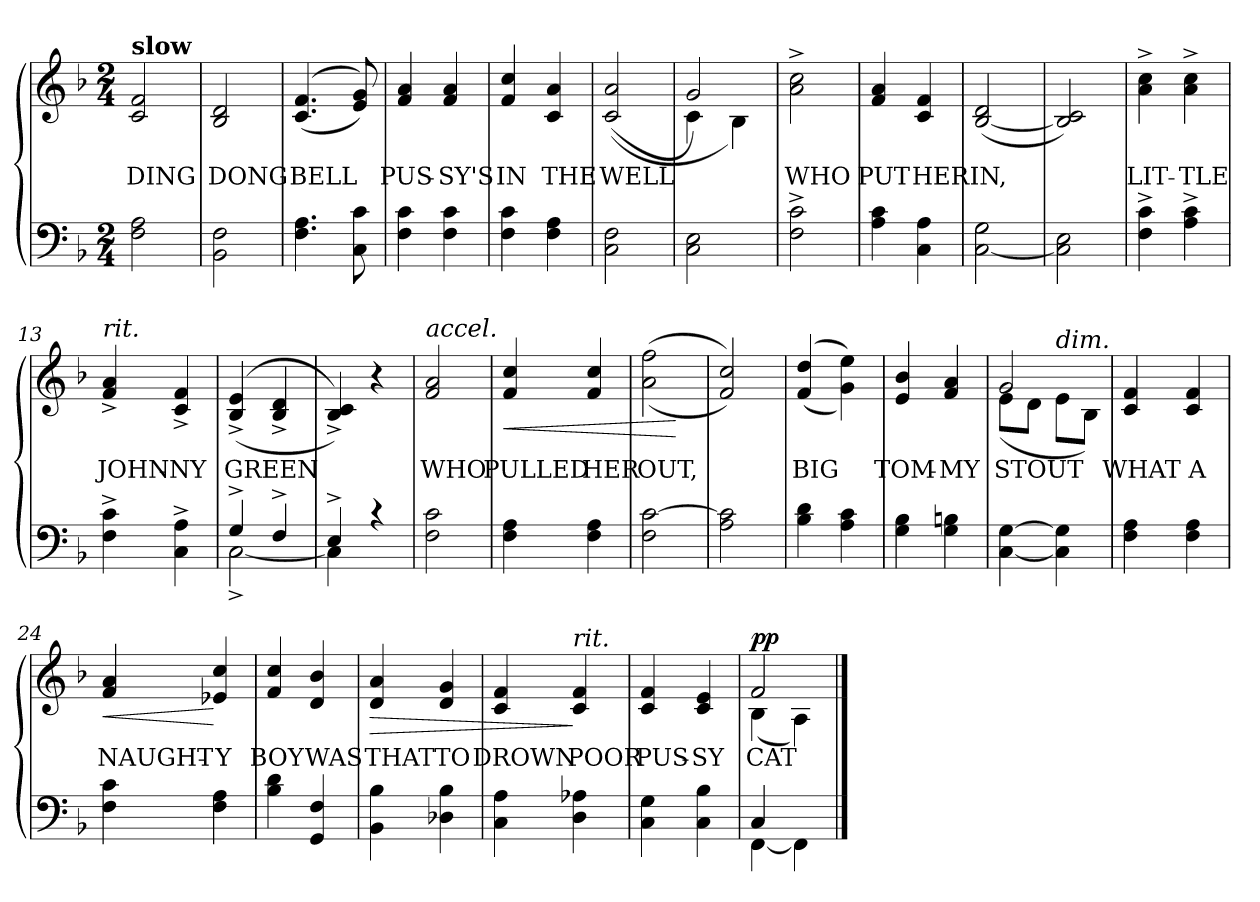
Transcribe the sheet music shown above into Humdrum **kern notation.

**kern	**kern	**text	**dynam
*part1	*part1	*part1	*part1
*staff2	*staff1	*staff1	*staff1/2
*clefF4	*clefG2	*	*
*k[b-]	*k[b-]	*	*
*F:	*F:	*	*
*M2/4	*M2/4	*	*
=1	=1	=1	=1
!	!LO:TX:a:B:t=slow	!	!
!	!	!LO:LY:b	!
2F\ 2A\	2c/ 2f/	DING	.
=2	=2	=2	=2
!	!	!LO:LY:b	!
2BB-\ 2F\	2B-/ 2d/	DONG	.
=3	=3	=3	=3
!	!	!LO:LY:b	!
4.F\ 4.A\	(<(4.c/ 4.f/	BELL	.
8C\ 8c\	8e/ 8g/))	.	.
=4	=4	=4	=4
!	!	!LO:LY:b	!
4F\ 4c\	4f/ 4a/	PUS-	.
!	!	!LO:LY:b	!
4F\ 4c\	4f/ 4a/	-SY'S	.
=5	=5	=5	=5
!	!	!LO:LY:b	!
4F\ 4c\	4f/ 4cc/	IN	.
!	!	!LO:LY:b	!
4F\ 4A\	4c/ 4a/	THE	.
=6	=6	=6	=6
!	!	!LO:LY:b	!
2C\ 2F\	((<2c/ 2a/	WELL	.
=7	=7	=7	=7
*	*^	*	*
2C\ 2E\	2g/)	4c\	.	.
.	.	4B-\)	.	.
!!LO:LB:g=z
=8	=8	=8	=8	=8
!	!LO:TX:a:B:t=faster	!	!	!
!	!	!	!LO:LY:b	!
*	*v	*v	*	*
2F\^> 2c\^>	2a\^> 2cc\^>	WHO	.
=9	=9	=9	=9
!	!	!LO:LY:b	!
4A\ 4c\	4f/ 4a/	PUT	.
!	!	!LO:LY:b	!
4C\ 4A\	4c/ 4f/	HER	.
=10	=10	=10	=10
!	!	!LO:LY:b	!
[2C\ 2G\	([2B-/ 2d/	IN,	.
=11	=11	=11	=11
2C\] 2E\	2B-/] 2c/)	.	.
=12	=12	=12	=12
!	!	!LO:LY:b	!
4F\^> 4c\^>	4a\^> 4cc\^>	LIT-	.
!	!	!LO:LY:b	!
4A\^> 4c\^>	4a\^> 4cc\^>	-TLE	.
=13	=13	=13	=13
!	!LO:TX:a:i:t=rit.	!	!
!	!	!LO:LY:b	!
4F\^> 4c\^>	4f/^< 4a/^<	JOHN-	.
!	!	!LO:LY:b	!
4C\^> 4A\^>	4c/^< 4f/^<	-NY	.
=14	=14	=14	=14
*^	*	*	*
!	!	!	!LO:LY:b	!
4G^>/	[<2C^<\	(<(4B-/^< 4e/^<	GREEN	.
4F^>/	.	4B-/^< 4d/^<	.	.
=15	=15	=15	=15	=15
4E^>/	4C\]	4B-/^< 4c/^<))	.	.
4rc	4ryy	4r	.	.
!!LO:LB:g=z
=16	=16	=16	=16	=16
!	!	!LO:TX:a:i:t=accel.	!	!
!	!	!	!LO:LY:b	!
*v	*v	*	*	*
2F\ 2c\	2f/ 2a/	WHO	.
=17	=17	=17	=17
!	!	!LO:LY:b	!LO:HP:b
4F\ 4A\	4f/ 4cc/	PULLED	<
!	!	!LO:LY:b	!
4F\ 4A\	4f/ 4cc/	HER	.
=18	=18	=18	=18
!	!	!LO:LY:b	!
2F\ [2c\	(>(2a\ 2ff\	OUT,	.
.	.	.	[
=19	=19	=19	=19
2A\ 2c\]	2f/ 2cc/))	.	.
=20	=20	=20	=20
!	!	!LO:LY:b	!
4B-\ 4d\	((<4f/ 4dd/	BIG	.
4A\ 4c\	4g\ 4ee\))	.	.
=21	=21	=21	=21
!	!	!LO:LY:b	!
4G\ 4B-\	4e/ 4b-/	TOM-	.
!	!	!LO:LY:b	!
4G\ 4Bn\	4f/ 4a/	-MY	.
=22	=22	=22	=22
!	!LO:TX:a:i:t=rit.	!	!
!	!	!LO:LY:b	!
*	*^	*	*
[4C\ [4G\	2g/	(<8e\L	STOUT	.
.	.	8d\J	.	.
!	!	!LO:TX:a:i:t=dim.	!	!
4C\] 4G\]	.	8e\L	.	.
.	.	8B-\J)	.	.
!!LO:LB:g=z
=23	=23	=23	=23	=23
!	!LO:TX:a:B:t=very slow	!	!	!
!	!	!	!LO:LY:b	!
*	*v	*v	*	*
4F\ 4A\	4c/ 4f/	WHAT	.
!	!	!LO:LY:b	!
4F\ 4A\	4c/ 4f/	A	.
=24	=24	=24	=24
!	!	!LO:LY:b	!LO:HP:b
4F\ 4c\	4f/ 4a/	NAUGHT-	<
!	!	!LO:LY:b	!
4F\ 4A\	4e-X/ 4cc/	-Y	[
=25	=25	=25	=25
!	!	!LO:LY:b	!
4B-\ 4d\	4f/ 4cc/	BOY	.
!	!	!LO:LY:b	!
4GG/ 4F/	4d/ 4b-/	WAS	.
=26	=26	=26	=26
!	!	!LO:LY:b	!LO:HP:b
4BB-\ 4B-\	4d/ 4a/	THAT	>
!	!	!LO:LY:b	!
4D-X\ 4B-\	4d/ 4g/	TO	.
=27	=27	=27	=27
!	!	!LO:LY:b	!
4C\ 4A\	4c/ 4f/	DROWN	.
!	!LO:TX:a:i:t=rit.	!	!
!	!	!LO:LY:b	!
4D\ 4A-X\	4c/ 4f/	POOR	]
=28	=28	=28	=28
!	!	!LO:LY:b	!
4C\ 4G\	4c/ 4f/	PUS-	.
!	!	!LO:LY:b	!
4C\ 4B-\	4c/ 4e/	-SY	.
=29	=29	=29	=29
*^	*	*	*
!	!	!	!LO:LY:b	!LO:DY:a
*	*	*^	*	*
4C/	[<4FF\	2f/	(<4B-\	CAT	pp
4ryy	4FF\]	.	4A\)	.	.
*v	*v	*	*	*	*
*	*v	*v	*	*
==	==	==	==
*-	*-	*-	*-
